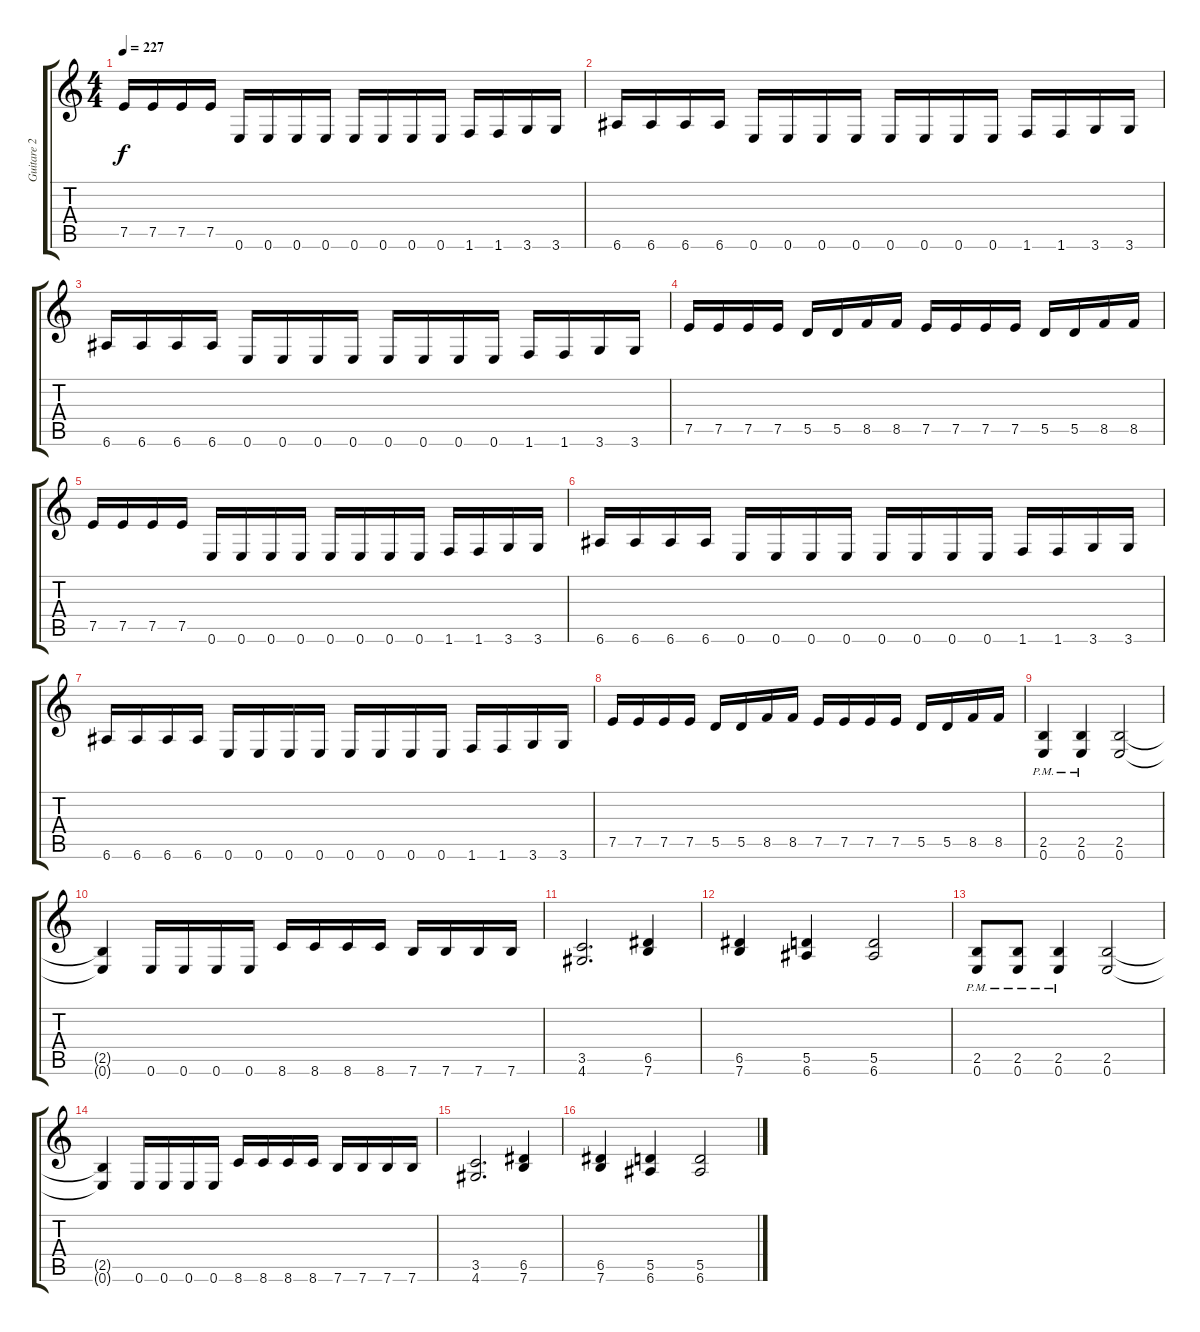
\track ("Guitare 2" "Guitare 2") {instrument distortionguitar}
\staff {score tabs}
\tuning (E4 B3 G3 D3 A2 E2) {hide}
\ts (4 4)
\tempo 227
\clef g2
\ks c
7.5.16{dy f} 7.5.16 7.5.16 7.5.16 0.6.16 0.6.16 0.6.16 0.6.16 0.6.16 0.6.16 0.6.16 0.6.16 1.6.16 1.6.16 3.6.16 3.6.16 |
6.6.16 6.6.16 6.6.16 6.6.16 0.6.16 0.6.16 0.6.16 0.6.16 0.6.16 0.6.16 0.6.16 0.6.16 1.6.16 1.6.16 3.6.16 3.6.16 |
6.6.16 6.6.16 6.6.16 6.6.16 0.6.16 0.6.16 0.6.16 0.6.16 0.6.16 0.6.16 0.6.16 0.6.16 1.6.16 1.6.16 3.6.16 3.6.16 |
7.5.16 7.5.16 7.5.16 7.5.16 5.5.16 5.5.16 8.5.16 8.5.16 7.5.16 7.5.16 7.5.16 7.5.16 5.5.16 5.5.16 8.5.16 8.5.16 |
7.5.16 7.5.16 7.5.16 7.5.16 0.6.16 0.6.16 0.6.16 0.6.16 0.6.16 0.6.16 0.6.16 0.6.16 1.6.16 1.6.16 3.6.16 3.6.16 |
6.6.16 6.6.16 6.6.16 6.6.16 0.6.16 0.6.16 0.6.16 0.6.16 0.6.16 0.6.16 0.6.16 0.6.16 1.6.16 1.6.16 3.6.16 3.6.16 |
6.6.16 6.6.16 6.6.16 6.6.16 0.6.16 0.6.16 0.6.16 0.6.16 0.6.16 0.6.16 0.6.16 0.6.16 1.6.16 1.6.16 3.6.16 3.6.16 |
7.5.16 7.5.16 7.5.16 7.5.16 5.5.16 5.5.16 8.5.16 8.5.16 7.5.16 7.5.16 7.5.16 7.5.16 5.5.16 5.5.16 8.5.16 8.5.16 |
(2.5{pm} 0.6{pm}).4 (2.5{pm} 0.6{pm}).4 (2.5 0.6).2 |
(2.5{t} 0.6{t}).4 0.6.16 0.6.16 0.6.16 0.6.16 8.6.16 8.6.16 8.6.16 8.6.16 7.6.16 7.6.16 7.6.16 7.6.16 |
(3.5 4.6).2{d} (6.5 7.6).4 |
(6.5 7.6).4 (5.5 6.6).4 (5.5 6.6).2 |
(2.5{pm} 0.6{pm}).8 (2.5{pm} 0.6{pm}).8 (2.5{pm} 0.6{pm}).4 (2.5 0.6).2 |
(2.5{t} 0.6{t}).4 0.6.16 0.6.16 0.6.16 0.6.16 8.6.16 8.6.16 8.6.16 8.6.16 7.6.16 7.6.16 7.6.16 7.6.16 |
(3.5 4.6).2{d} (6.5 7.6).4 |
(6.5 7.6).4 (5.5 6.6).4 (5.5 6.6).2
